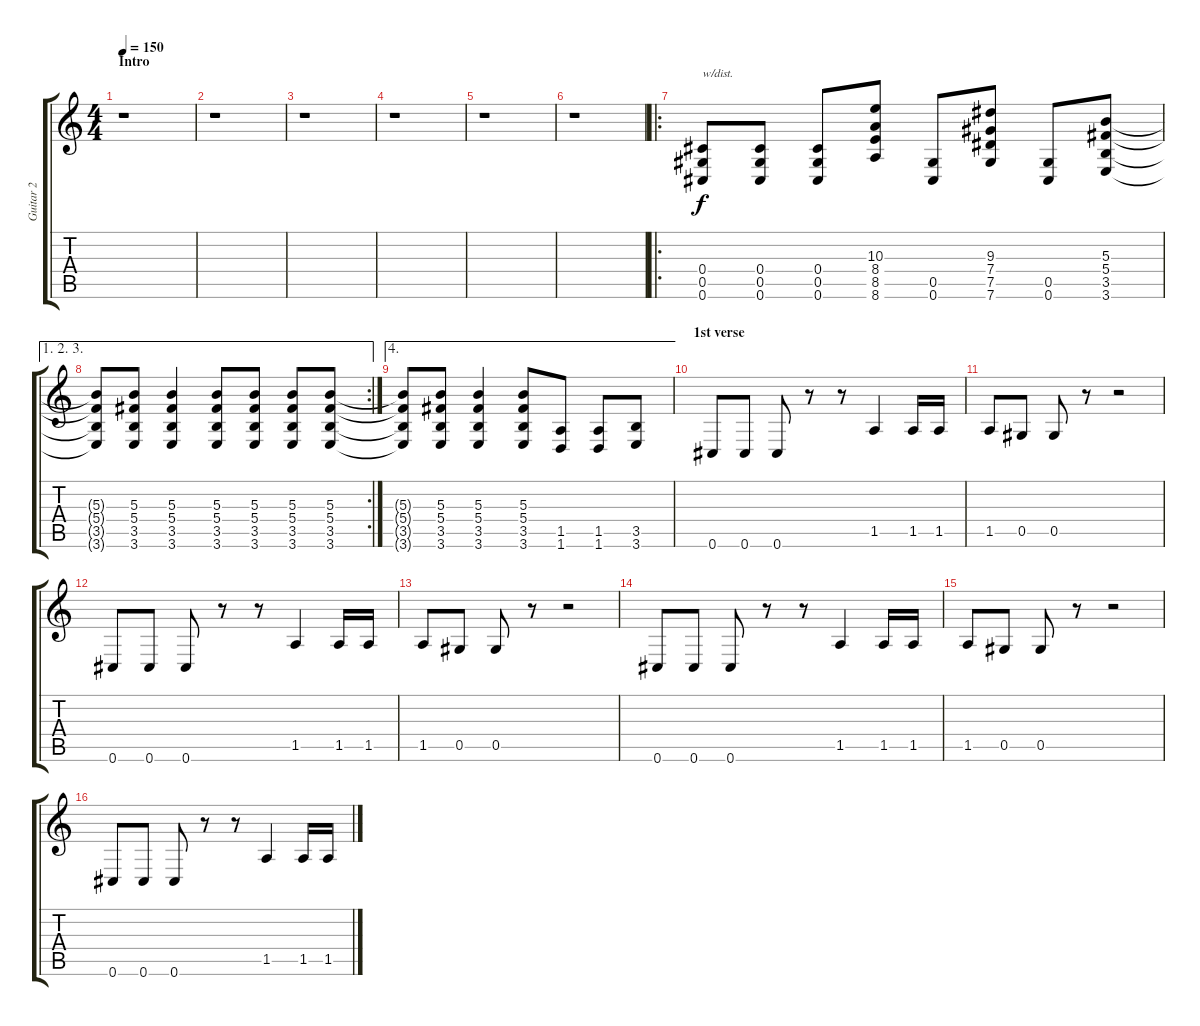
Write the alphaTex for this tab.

\track ("Guitar 2" "Guitar 2") {instrument distortionguitar}
\staff {score tabs}
\tuning (Eb4 Bb3 Gb3 Db3 Ab2 Db2) {hide}
\ts (4 4)
\section ("" "Intro")
\tempo 150
\clef g2
\ks c
r.1{dy f instrument distortionguitar} |
r.1 |
r.1 |
r.1 |
r.1 |
r.1 |
\ro
(0.4 0.5 0.6).8{txt "w/dist."} (0.4 0.5 0.6).8 (0.4 0.5 0.6).8 (10.3 8.4 8.5 8.6).8 (0.5 0.6).8 (9.3 7.4 7.5 7.6).8 (0.5 0.6).8 (5.3 5.4 3.5 3.6).8 |
\ae (1 2 3)
\rc 2
(5.3{t} 5.4{t} 3.5{t} 3.6{t}).8 (5.3 5.4 3.5 3.6).8 (5.3 5.4 3.5 3.6).4 (5.3 5.4 3.5 3.6).8 (5.3 5.4 3.5 3.6).8 (5.3 5.4 3.5 3.6).8 (5.3 5.4 3.5 3.6).8 |
\ae 4
(5.3{t} 5.4{t} 3.5{t} 3.6{t}).8 (5.3 5.4 3.5 3.6).8 (5.3 5.4 3.5 3.6).4 (5.3 5.4 3.5 3.6).8 (1.5 1.6).8 (1.5 1.6).8 (3.5 3.6).8 |
\section ("" "1st verse")
0.6.8 0.6.8 0.6.8 r.8 r.8 1.5.4 1.5.16 1.5.16 |
1.5.8 0.5.8 0.5.8 r.8 r.2 |
0.6.8 0.6.8 0.6.8 r.8 r.8 1.5.4 1.5.16 1.5.16 |
1.5.8 0.5.8 0.5.8 r.8 r.2 |
0.6.8 0.6.8 0.6.8 r.8 r.8 1.5.4 1.5.16 1.5.16 |
1.5.8 0.5.8 0.5.8 r.8 r.2 |
0.6.8 0.6.8 0.6.8 r.8 r.8 1.5.4 1.5.16 1.5.16
